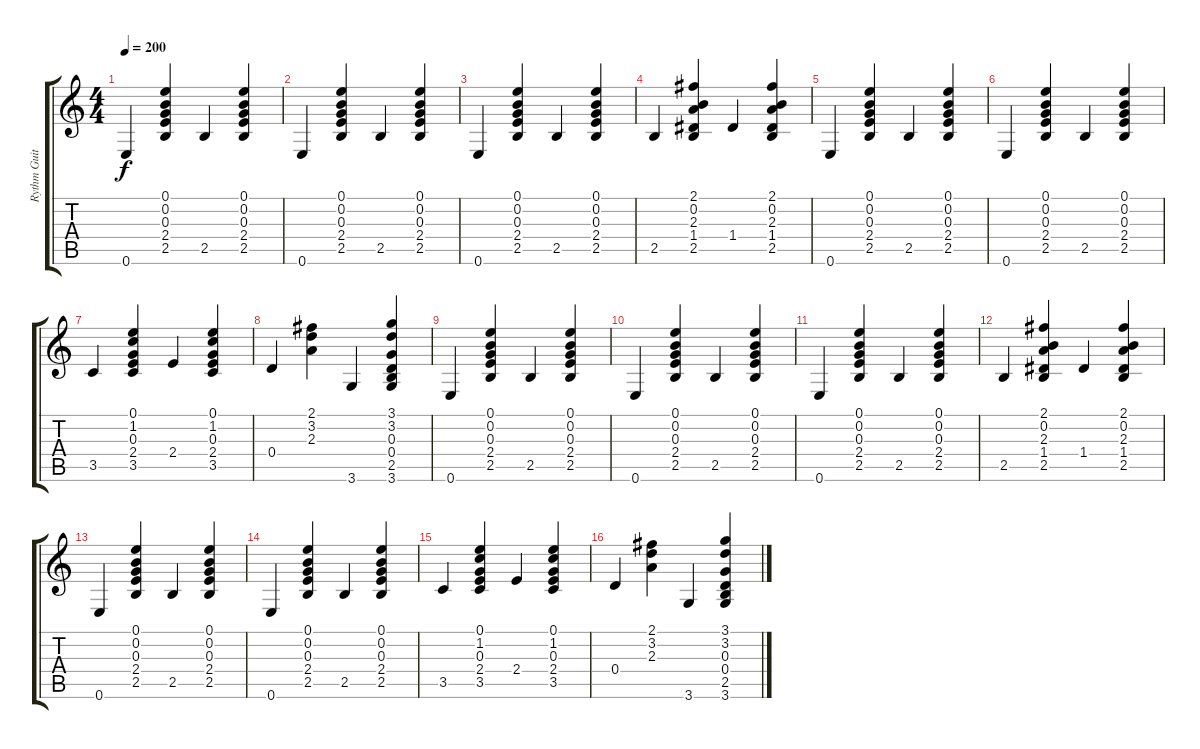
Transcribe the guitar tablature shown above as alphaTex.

\track ("Rythm Guitar" "Rythm Guit") {instrument acousticguitarsteel}
\staff {score tabs}
\tuning (E4 B3 G3 D3 A2 E2) {hide}
\ts (4 4)
\tempo 200
\clef g2
\ks c
0.6.4{dy f} (0.1 0.2 0.3 2.4 2.5).4 2.5.4 (0.1 0.2 0.3 2.4 2.5).4 |
0.6.4 (0.1 0.2 0.3 2.4 2.5).4 2.5.4 (0.1 0.2 0.3 2.4 2.5).4 |
0.6.4 (0.1 0.2 0.3 2.4 2.5).4 2.5.4 (0.1 0.2 0.3 2.4 2.5).4 |
2.5.4 (2.1 0.2 2.3 1.4 2.5).4 1.4.4 (2.1 0.2 2.3 1.4 2.5).4 |
0.6.4 (0.1 0.2 0.3 2.4 2.5).4 2.5.4 (0.1 0.2 0.3 2.4 2.5).4 |
0.6.4 (0.1 0.2 0.3 2.4 2.5).4 2.5.4 (0.1 0.2 0.3 2.4 2.5).4 |
3.5.4 (0.1 1.2 0.3 2.4 3.5).4 2.4.4 (0.1 1.2 0.3 2.4 3.5).4 |
0.4.4 (2.1 3.2 2.3).4 3.6.4 (3.1 3.2 0.3 0.4 2.5 3.6).4 |
0.6.4 (0.1 0.2 0.3 2.4 2.5).4 2.5.4 (0.1 0.2 0.3 2.4 2.5).4 |
0.6.4 (0.1 0.2 0.3 2.4 2.5).4 2.5.4 (0.1 0.2 0.3 2.4 2.5).4 |
0.6.4 (0.1 0.2 0.3 2.4 2.5).4 2.5.4 (0.1 0.2 0.3 2.4 2.5).4 |
2.5.4 (2.1 0.2 2.3 1.4 2.5).4 1.4.4 (2.1 0.2 2.3 1.4 2.5).4 |
0.6.4 (0.1 0.2 0.3 2.4 2.5).4 2.5.4 (0.1 0.2 0.3 2.4 2.5).4 |
0.6.4 (0.1 0.2 0.3 2.4 2.5).4 2.5.4 (0.1 0.2 0.3 2.4 2.5).4 |
3.5.4 (0.1 1.2 0.3 2.4 3.5).4 2.4.4 (0.1 1.2 0.3 2.4 3.5).4 |
0.4.4 (2.1 3.2 2.3).4 3.6.4 (3.1 3.2 0.3 0.4 2.5 3.6).4
